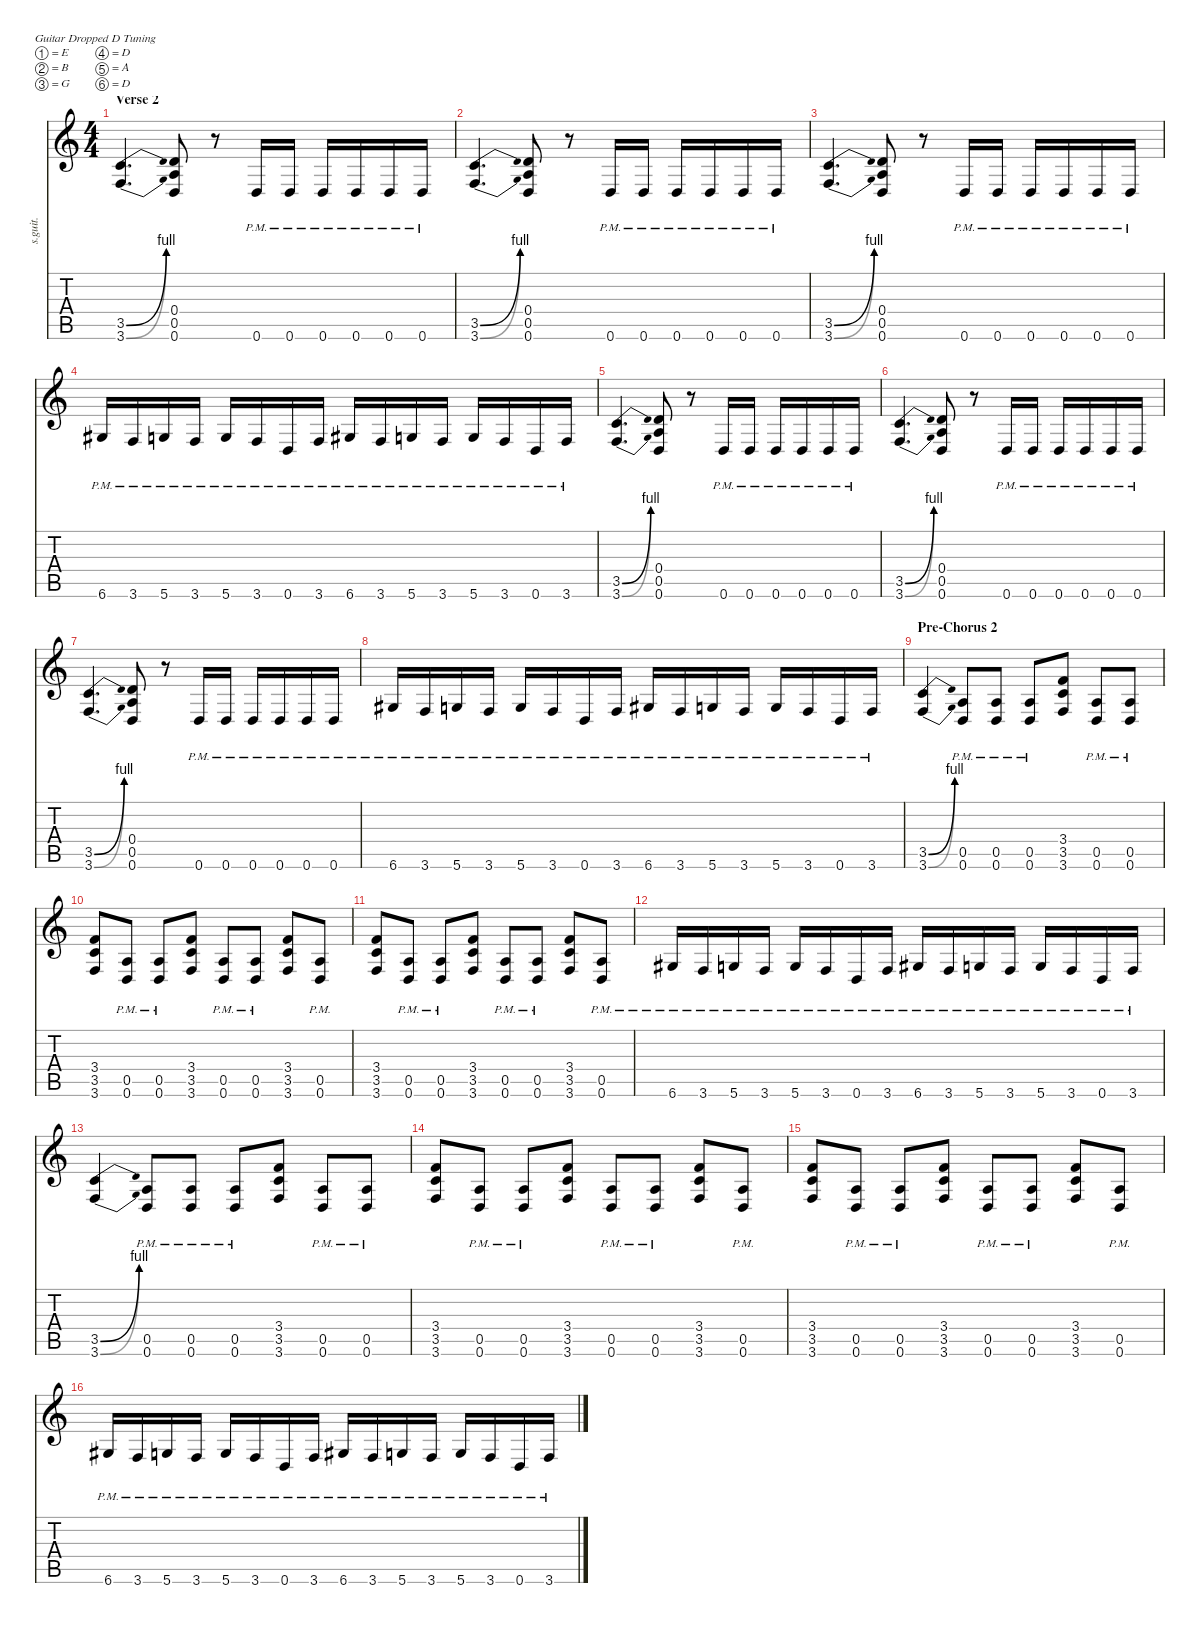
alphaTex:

\defaultSystemsLayout 4
\hideDynamics
\bracketExtendMode nobrackets
\track ("Rhythm - Zacky Vengeance" "s.guit.") {instrument distortionguitar}
\staff {score tabs}
\tuning (E4 B3 G3 D3 A2 D2)
\ts (4 4)
\section ("" "Verse 2")
\tempo (130 hide)
\clef g2
\ks c
(3.5{be (bend 0 0 60 4)} 3.6{be (bend 0 0 60 4)}).4{d lyrics (0 "") lyrics (1 "") lyrics (2 "") lyrics (3 "") lyrics (4 "") dy f} (0.4 0.5 0.6).8{lyrics (0 "") lyrics (1 "") lyrics (2 "") lyrics (3 "") lyrics (4 "")} r.8 0.6{pm}.16{lyrics (0 "") lyrics (1 "") lyrics (2 "") lyrics (3 "") lyrics (4 "")} 0.6{pm}.16{lyrics (0 "") lyrics (1 "") lyrics (2 "") lyrics (3 "") lyrics (4 "")} 0.6{pm}.16{lyrics (0 "") lyrics (1 "") lyrics (2 "") lyrics (3 "") lyrics (4 "")} 0.6{pm}.16{lyrics (0 "") lyrics (1 "") lyrics (2 "") lyrics (3 "") lyrics (4 "")} 0.6{pm}.16{lyrics (0 "") lyrics (1 "") lyrics (2 "") lyrics (3 "") lyrics (4 "")} 0.6{pm}.16{lyrics (0 "") lyrics (1 "") lyrics (2 "") lyrics (3 "") lyrics (4 "")} |
(3.5{be (bend 0 0 60 4)} 3.6{be (bend 0 0 60 4)}).4{d lyrics (0 "") lyrics (1 "") lyrics (2 "") lyrics (3 "") lyrics (4 "")} (0.4 0.5 0.6).8{lyrics (0 "") lyrics (1 "") lyrics (2 "") lyrics (3 "") lyrics (4 "")} r.8 0.6{pm}.16{lyrics (0 "") lyrics (1 "") lyrics (2 "") lyrics (3 "") lyrics (4 "")} 0.6{pm}.16{lyrics (0 "") lyrics (1 "") lyrics (2 "") lyrics (3 "") lyrics (4 "")} 0.6{pm}.16{lyrics (0 "") lyrics (1 "") lyrics (2 "") lyrics (3 "") lyrics (4 "")} 0.6{pm}.16{lyrics (0 "") lyrics (1 "") lyrics (2 "") lyrics (3 "") lyrics (4 "")} 0.6{pm}.16{lyrics (0 "") lyrics (1 "") lyrics (2 "") lyrics (3 "") lyrics (4 "")} 0.6{pm}.16{lyrics (0 "") lyrics (1 "") lyrics (2 "") lyrics (3 "") lyrics (4 "")} |
(3.5{be (bend 0 0 60 4)} 3.6{be (bend 0 0 60 4)}).4{d lyrics (0 "") lyrics (1 "") lyrics (2 "") lyrics (3 "") lyrics (4 "")} (0.4 0.5 0.6).8{lyrics (0 "") lyrics (1 "") lyrics (2 "") lyrics (3 "") lyrics (4 "")} r.8 0.6{pm}.16{lyrics (0 "") lyrics (1 "") lyrics (2 "") lyrics (3 "") lyrics (4 "")} 0.6{pm}.16{lyrics (0 "") lyrics (1 "") lyrics (2 "") lyrics (3 "") lyrics (4 "")} 0.6{pm}.16{lyrics (0 "") lyrics (1 "") lyrics (2 "") lyrics (3 "") lyrics (4 "")} 0.6{pm}.16{lyrics (0 "") lyrics (1 "") lyrics (2 "") lyrics (3 "") lyrics (4 "")} 0.6{pm}.16{lyrics (0 "") lyrics (1 "") lyrics (2 "") lyrics (3 "") lyrics (4 "")} 0.6{pm}.16{lyrics (0 "") lyrics (1 "") lyrics (2 "") lyrics (3 "") lyrics (4 "")} |
6.6{pm acc #}.16{lyrics (0 "") lyrics (1 "") lyrics (2 "") lyrics (3 "") lyrics (4 "")} 3.6{pm}.16{lyrics (0 "") lyrics (1 "") lyrics (2 "") lyrics (3 "") lyrics (4 "")} 5.6{pm}.16{lyrics (0 "") lyrics (1 "") lyrics (2 "") lyrics (3 "") lyrics (4 "")} 3.6{pm}.16{lyrics (0 "") lyrics (1 "") lyrics (2 "") lyrics (3 "") lyrics (4 "")} 5.6{pm}.16{lyrics (0 "") lyrics (1 "") lyrics (2 "") lyrics (3 "") lyrics (4 "")} 3.6{pm}.16{lyrics (0 "") lyrics (1 "") lyrics (2 "") lyrics (3 "") lyrics (4 "")} 0.6{pm}.16{lyrics (0 "") lyrics (1 "") lyrics (2 "") lyrics (3 "") lyrics (4 "")} 3.6{pm}.16{lyrics (0 "") lyrics (1 "") lyrics (2 "") lyrics (3 "") lyrics (4 "")} 6.6{pm acc #}.16{lyrics (0 "") lyrics (1 "") lyrics (2 "") lyrics (3 "") lyrics (4 "")} 3.6{pm}.16{lyrics (0 "") lyrics (1 "") lyrics (2 "") lyrics (3 "") lyrics (4 "")} 5.6{pm}.16{lyrics (0 "") lyrics (1 "") lyrics (2 "") lyrics (3 "") lyrics (4 "")} 3.6{pm}.16{lyrics (0 "") lyrics (1 "") lyrics (2 "") lyrics (3 "") lyrics (4 "")} 5.6{pm}.16{lyrics (0 "") lyrics (1 "") lyrics (2 "") lyrics (3 "") lyrics (4 "")} 3.6{pm}.16{lyrics (0 "") lyrics (1 "") lyrics (2 "") lyrics (3 "") lyrics (4 "")} 0.6{pm}.16{lyrics (0 "") lyrics (1 "") lyrics (2 "") lyrics (3 "") lyrics (4 "")} 3.6{pm}.16{lyrics (0 "") lyrics (1 "") lyrics (2 "") lyrics (3 "") lyrics (4 "")} |
(3.5{be (bend 0 0 60 4)} 3.6{be (bend 0 0 60 4)}).4{d lyrics (0 "") lyrics (1 "") lyrics (2 "") lyrics (3 "") lyrics (4 "")} (0.4 0.5 0.6).8{lyrics (0 "") lyrics (1 "") lyrics (2 "") lyrics (3 "") lyrics (4 "")} r.8 0.6{pm}.16{lyrics (0 "") lyrics (1 "") lyrics (2 "") lyrics (3 "") lyrics (4 "")} 0.6{pm}.16{lyrics (0 "") lyrics (1 "") lyrics (2 "") lyrics (3 "") lyrics (4 "")} 0.6{pm}.16{lyrics (0 "") lyrics (1 "") lyrics (2 "") lyrics (3 "") lyrics (4 "")} 0.6{pm}.16{lyrics (0 "") lyrics (1 "") lyrics (2 "") lyrics (3 "") lyrics (4 "")} 0.6{pm}.16{lyrics (0 "") lyrics (1 "") lyrics (2 "") lyrics (3 "") lyrics (4 "")} 0.6{pm}.16{lyrics (0 "") lyrics (1 "") lyrics (2 "") lyrics (3 "") lyrics (4 "")} |
(3.5{be (bend 0 0 60 4)} 3.6{be (bend 0 0 60 4)}).4{d lyrics (0 "") lyrics (1 "") lyrics (2 "") lyrics (3 "") lyrics (4 "")} (0.4 0.5 0.6).8{lyrics (0 "") lyrics (1 "") lyrics (2 "") lyrics (3 "") lyrics (4 "")} r.8 0.6{pm}.16{lyrics (0 "") lyrics (1 "") lyrics (2 "") lyrics (3 "") lyrics (4 "")} 0.6{pm}.16{lyrics (0 "") lyrics (1 "") lyrics (2 "") lyrics (3 "") lyrics (4 "")} 0.6{pm}.16{lyrics (0 "") lyrics (1 "") lyrics (2 "") lyrics (3 "") lyrics (4 "")} 0.6{pm}.16{lyrics (0 "") lyrics (1 "") lyrics (2 "") lyrics (3 "") lyrics (4 "")} 0.6{pm}.16{lyrics (0 "") lyrics (1 "") lyrics (2 "") lyrics (3 "") lyrics (4 "")} 0.6{pm}.16{lyrics (0 "") lyrics (1 "") lyrics (2 "") lyrics (3 "") lyrics (4 "")} |
(3.5{be (bend 0 0 60 4)} 3.6{be (bend 0 0 60 4)}).4{d lyrics (0 "") lyrics (1 "") lyrics (2 "") lyrics (3 "") lyrics (4 "")} (0.4 0.5 0.6).8{lyrics (0 "") lyrics (1 "") lyrics (2 "") lyrics (3 "") lyrics (4 "")} r.8 0.6{pm}.16{lyrics (0 "") lyrics (1 "") lyrics (2 "") lyrics (3 "") lyrics (4 "")} 0.6{pm}.16{lyrics (0 "") lyrics (1 "") lyrics (2 "") lyrics (3 "") lyrics (4 "")} 0.6{pm}.16{lyrics (0 "") lyrics (1 "") lyrics (2 "") lyrics (3 "") lyrics (4 "")} 0.6{pm}.16{lyrics (0 "") lyrics (1 "") lyrics (2 "") lyrics (3 "") lyrics (4 "")} 0.6{pm}.16{lyrics (0 "") lyrics (1 "") lyrics (2 "") lyrics (3 "") lyrics (4 "")} 0.6{pm}.16{lyrics (0 "") lyrics (1 "") lyrics (2 "") lyrics (3 "") lyrics (4 "")} |
6.6{pm acc #}.16{lyrics (0 "") lyrics (1 "") lyrics (2 "") lyrics (3 "") lyrics (4 "")} 3.6{pm}.16{lyrics (0 "") lyrics (1 "") lyrics (2 "") lyrics (3 "") lyrics (4 "")} 5.6{pm}.16{lyrics (0 "") lyrics (1 "") lyrics (2 "") lyrics (3 "") lyrics (4 "")} 3.6{pm}.16{lyrics (0 "") lyrics (1 "") lyrics (2 "") lyrics (3 "") lyrics (4 "")} 5.6{pm}.16{lyrics (0 "") lyrics (1 "") lyrics (2 "") lyrics (3 "") lyrics (4 "")} 3.6{pm}.16{lyrics (0 "") lyrics (1 "") lyrics (2 "") lyrics (3 "") lyrics (4 "")} 0.6{pm}.16{lyrics (0 "") lyrics (1 "") lyrics (2 "") lyrics (3 "") lyrics (4 "")} 3.6{pm}.16{lyrics (0 "") lyrics (1 "") lyrics (2 "") lyrics (3 "") lyrics (4 "")} 6.6{pm acc #}.16{lyrics (0 "") lyrics (1 "") lyrics (2 "") lyrics (3 "") lyrics (4 "")} 3.6{pm}.16{lyrics (0 "") lyrics (1 "") lyrics (2 "") lyrics (3 "") lyrics (4 "")} 5.6{pm}.16{lyrics (0 "") lyrics (1 "") lyrics (2 "") lyrics (3 "") lyrics (4 "")} 3.6{pm}.16{lyrics (0 "") lyrics (1 "") lyrics (2 "") lyrics (3 "") lyrics (4 "")} 5.6{pm}.16{lyrics (0 "") lyrics (1 "") lyrics (2 "") lyrics (3 "") lyrics (4 "")} 3.6{pm}.16{lyrics (0 "") lyrics (1 "") lyrics (2 "") lyrics (3 "") lyrics (4 "")} 0.6{pm}.16{lyrics (0 "") lyrics (1 "") lyrics (2 "") lyrics (3 "") lyrics (4 "")} 3.6{pm}.16{lyrics (0 "") lyrics (1 "") lyrics (2 "") lyrics (3 "") lyrics (4 "")} |
\section ("" "Pre-Chorus 2")
(3.5{be (bend 0 0 60 4)} 3.6{be (bend 0 0 60 4)}).4{lyrics (0 "") lyrics (1 "") lyrics (2 "") lyrics (3 "") lyrics (4 "")} (0.5{pm} 0.6{pm}).8{lyrics (0 "") lyrics (1 "") lyrics (2 "") lyrics (3 "") lyrics (4 "")} (0.5{pm} 0.6{pm}).8{lyrics (0 "") lyrics (1 "") lyrics (2 "") lyrics (3 "") lyrics (4 "")} (0.5{pm} 0.6{pm}).8{lyrics (0 "") lyrics (1 "") lyrics (2 "") lyrics (3 "") lyrics (4 "")} (3.4 3.5 3.6).8{lyrics (0 "") lyrics (1 "") lyrics (2 "") lyrics (3 "") lyrics (4 "")} (0.5{pm} 0.6{pm}).8{lyrics (0 "") lyrics (1 "") lyrics (2 "") lyrics (3 "") lyrics (4 "")} (0.5{pm} 0.6{pm}).8{lyrics (0 "") lyrics (1 "") lyrics (2 "") lyrics (3 "") lyrics (4 "")} |
(3.4 3.5 3.6).8{lyrics (0 "") lyrics (1 "") lyrics (2 "") lyrics (3 "") lyrics (4 "")} (0.5{pm} 0.6{pm}).8{lyrics (0 "") lyrics (1 "") lyrics (2 "") lyrics (3 "") lyrics (4 "")} (0.5{pm} 0.6{pm}).8{lyrics (0 "") lyrics (1 "") lyrics (2 "") lyrics (3 "") lyrics (4 "")} (3.4 3.5 3.6).8{lyrics (0 "") lyrics (1 "") lyrics (2 "") lyrics (3 "") lyrics (4 "")} (0.5{pm} 0.6{pm}).8{lyrics (0 "") lyrics (1 "") lyrics (2 "") lyrics (3 "") lyrics (4 "")} (0.5{pm} 0.6{pm}).8{lyrics (0 "") lyrics (1 "") lyrics (2 "") lyrics (3 "") lyrics (4 "")} (3.4 3.5 3.6).8{lyrics (0 "") lyrics (1 "") lyrics (2 "") lyrics (3 "") lyrics (4 "")} (0.5{pm} 0.6{pm}).8{lyrics (0 "") lyrics (1 "") lyrics (2 "") lyrics (3 "") lyrics (4 "")} |
(3.4 3.5 3.6).8{lyrics (0 "") lyrics (1 "") lyrics (2 "") lyrics (3 "") lyrics (4 "")} (0.5{pm} 0.6{pm}).8{lyrics (0 "") lyrics (1 "") lyrics (2 "") lyrics (3 "") lyrics (4 "")} (0.5{pm} 0.6{pm}).8{lyrics (0 "") lyrics (1 "") lyrics (2 "") lyrics (3 "") lyrics (4 "")} (3.4 3.5 3.6).8{lyrics (0 "") lyrics (1 "") lyrics (2 "") lyrics (3 "") lyrics (4 "")} (0.5{pm} 0.6{pm}).8{lyrics (0 "") lyrics (1 "") lyrics (2 "") lyrics (3 "") lyrics (4 "")} (0.5{pm} 0.6{pm}).8{lyrics (0 "") lyrics (1 "") lyrics (2 "") lyrics (3 "") lyrics (4 "")} (3.4 3.5 3.6).8{lyrics (0 "") lyrics (1 "") lyrics (2 "") lyrics (3 "") lyrics (4 "")} (0.5{pm} 0.6{pm}).8{lyrics (0 "") lyrics (1 "") lyrics (2 "") lyrics (3 "") lyrics (4 "")} |
6.6{pm acc #}.16{lyrics (0 "") lyrics (1 "") lyrics (2 "") lyrics (3 "") lyrics (4 "")} 3.6{pm}.16{lyrics (0 "") lyrics (1 "") lyrics (2 "") lyrics (3 "") lyrics (4 "")} 5.6{pm}.16{lyrics (0 "") lyrics (1 "") lyrics (2 "") lyrics (3 "") lyrics (4 "")} 3.6{pm}.16{lyrics (0 "") lyrics (1 "") lyrics (2 "") lyrics (3 "") lyrics (4 "")} 5.6{pm}.16{lyrics (0 "") lyrics (1 "") lyrics (2 "") lyrics (3 "") lyrics (4 "")} 3.6{pm}.16{lyrics (0 "") lyrics (1 "") lyrics (2 "") lyrics (3 "") lyrics (4 "")} 0.6{pm}.16{lyrics (0 "") lyrics (1 "") lyrics (2 "") lyrics (3 "") lyrics (4 "")} 3.6{pm}.16{lyrics (0 "") lyrics (1 "") lyrics (2 "") lyrics (3 "") lyrics (4 "")} 6.6{pm acc #}.16{lyrics (0 "") lyrics (1 "") lyrics (2 "") lyrics (3 "") lyrics (4 "")} 3.6{pm}.16{lyrics (0 "") lyrics (1 "") lyrics (2 "") lyrics (3 "") lyrics (4 "")} 5.6{pm}.16{lyrics (0 "") lyrics (1 "") lyrics (2 "") lyrics (3 "") lyrics (4 "")} 3.6{pm}.16{lyrics (0 "") lyrics (1 "") lyrics (2 "") lyrics (3 "") lyrics (4 "")} 5.6{pm}.16{lyrics (0 "") lyrics (1 "") lyrics (2 "") lyrics (3 "") lyrics (4 "")} 3.6{pm}.16{lyrics (0 "") lyrics (1 "") lyrics (2 "") lyrics (3 "") lyrics (4 "")} 0.6{pm}.16{lyrics (0 "") lyrics (1 "") lyrics (2 "") lyrics (3 "") lyrics (4 "")} 3.6{pm}.16{lyrics (0 "") lyrics (1 "") lyrics (2 "") lyrics (3 "") lyrics (4 "")} |
(3.5{be (bend 0 0 60 4)} 3.6{be (bend 0 0 60 4)}).4{lyrics (0 "") lyrics (1 "") lyrics (2 "") lyrics (3 "") lyrics (4 "")} (0.5{pm} 0.6{pm}).8{lyrics (0 "") lyrics (1 "") lyrics (2 "") lyrics (3 "") lyrics (4 "")} (0.5{pm} 0.6{pm}).8{lyrics (0 "") lyrics (1 "") lyrics (2 "") lyrics (3 "") lyrics (4 "")} (0.5{pm} 0.6{pm}).8{lyrics (0 "") lyrics (1 "") lyrics (2 "") lyrics (3 "") lyrics (4 "")} (3.4 3.5 3.6).8{lyrics (0 "") lyrics (1 "") lyrics (2 "") lyrics (3 "") lyrics (4 "")} (0.5{pm} 0.6{pm}).8{lyrics (0 "") lyrics (1 "") lyrics (2 "") lyrics (3 "") lyrics (4 "")} (0.5{pm} 0.6{pm}).8{lyrics (0 "") lyrics (1 "") lyrics (2 "") lyrics (3 "") lyrics (4 "")} |
(3.4 3.5 3.6).8{lyrics (0 "") lyrics (1 "") lyrics (2 "") lyrics (3 "") lyrics (4 "")} (0.5{pm} 0.6{pm}).8{lyrics (0 "") lyrics (1 "") lyrics (2 "") lyrics (3 "") lyrics (4 "")} (0.5{pm} 0.6{pm}).8{lyrics (0 "") lyrics (1 "") lyrics (2 "") lyrics (3 "") lyrics (4 "")} (3.4 3.5 3.6).8{lyrics (0 "") lyrics (1 "") lyrics (2 "") lyrics (3 "") lyrics (4 "")} (0.5{pm} 0.6{pm}).8{lyrics (0 "") lyrics (1 "") lyrics (2 "") lyrics (3 "") lyrics (4 "")} (0.5{pm} 0.6{pm}).8{lyrics (0 "") lyrics (1 "") lyrics (2 "") lyrics (3 "") lyrics (4 "")} (3.4 3.5 3.6).8{lyrics (0 "") lyrics (1 "") lyrics (2 "") lyrics (3 "") lyrics (4 "")} (0.5{pm} 0.6{pm}).8{lyrics (0 "") lyrics (1 "") lyrics (2 "") lyrics (3 "") lyrics (4 "")} |
(3.4 3.5 3.6).8{lyrics (0 "") lyrics (1 "") lyrics (2 "") lyrics (3 "") lyrics (4 "")} (0.5{pm} 0.6{pm}).8{lyrics (0 "") lyrics (1 "") lyrics (2 "") lyrics (3 "") lyrics (4 "")} (0.5{pm} 0.6{pm}).8{lyrics (0 "") lyrics (1 "") lyrics (2 "") lyrics (3 "") lyrics (4 "")} (3.4 3.5 3.6).8{lyrics (0 "") lyrics (1 "") lyrics (2 "") lyrics (3 "") lyrics (4 "")} (0.5{pm} 0.6{pm}).8{lyrics (0 "") lyrics (1 "") lyrics (2 "") lyrics (3 "") lyrics (4 "")} (0.5{pm} 0.6{pm}).8{lyrics (0 "") lyrics (1 "") lyrics (2 "") lyrics (3 "") lyrics (4 "")} (3.4 3.5 3.6).8{lyrics (0 "") lyrics (1 "") lyrics (2 "") lyrics (3 "") lyrics (4 "")} (0.5{pm} 0.6{pm}).8{lyrics (0 "") lyrics (1 "") lyrics (2 "") lyrics (3 "") lyrics (4 "")} |
6.6{pm acc #}.16{lyrics (0 "") lyrics (1 "") lyrics (2 "") lyrics (3 "") lyrics (4 "")} 3.6{pm}.16{lyrics (0 "") lyrics (1 "") lyrics (2 "") lyrics (3 "") lyrics (4 "")} 5.6{pm}.16{lyrics (0 "") lyrics (1 "") lyrics (2 "") lyrics (3 "") lyrics (4 "")} 3.6{pm}.16{lyrics (0 "") lyrics (1 "") lyrics (2 "") lyrics (3 "") lyrics (4 "")} 5.6{pm}.16{lyrics (0 "") lyrics (1 "") lyrics (2 "") lyrics (3 "") lyrics (4 "")} 3.6{pm}.16{lyrics (0 "") lyrics (1 "") lyrics (2 "") lyrics (3 "") lyrics (4 "")} 0.6{pm}.16{lyrics (0 "") lyrics (1 "") lyrics (2 "") lyrics (3 "") lyrics (4 "")} 3.6{pm}.16{lyrics (0 "") lyrics (1 "") lyrics (2 "") lyrics (3 "") lyrics (4 "")} 6.6{pm acc #}.16{lyrics (0 "") lyrics (1 "") lyrics (2 "") lyrics (3 "") lyrics (4 "")} 3.6{pm}.16{lyrics (0 "") lyrics (1 "") lyrics (2 "") lyrics (3 "") lyrics (4 "")} 5.6{pm}.16{lyrics (0 "") lyrics (1 "") lyrics (2 "") lyrics (3 "") lyrics (4 "")} 3.6{pm}.16{lyrics (0 "") lyrics (1 "") lyrics (2 "") lyrics (3 "") lyrics (4 "")} 5.6{pm}.16{lyrics (0 "") lyrics (1 "") lyrics (2 "") lyrics (3 "") lyrics (4 "")} 3.6{pm}.16{lyrics (0 "") lyrics (1 "") lyrics (2 "") lyrics (3 "") lyrics (4 "")} 0.6{pm}.16{lyrics (0 "") lyrics (1 "") lyrics (2 "") lyrics (3 "") lyrics (4 "")} 3.6{pm}.16{lyrics (0 "") lyrics (1 "") lyrics (2 "") lyrics (3 "") lyrics (4 "")}
